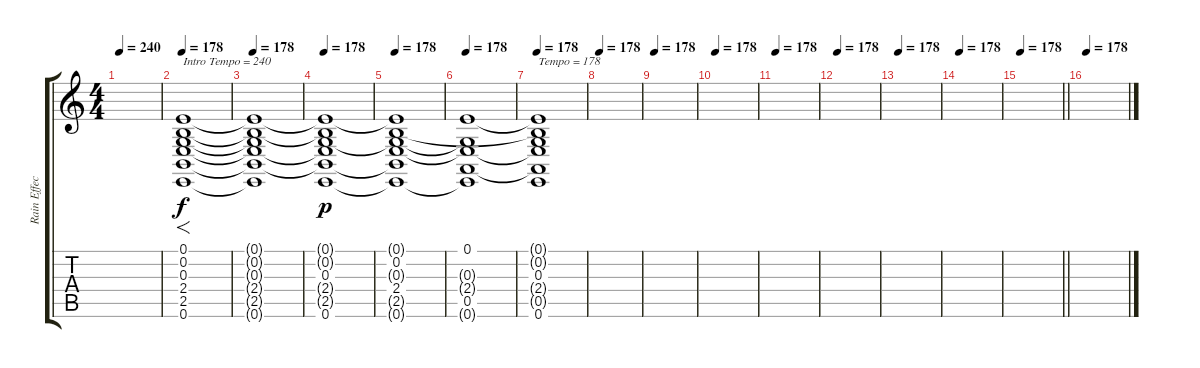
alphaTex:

\track ("Rain Effect II" "Rain Effec") {instrument seashore}
\staff {score tabs}
\tuning (E4 B3 G3 D3 A2 E2) {hide}
\ts (4 4)
\tempo 240
\clef g2
\ks c
|
\tempo 178
(0.1 0.2 0.3 2.4 2.5 0.6).1{f txt "Intro Tempo = 240"} |
\tempo 178
(0.1{t} 0.2{t} 0.3{t} 2.4{t} 2.5{t} 0.6{t}).1{dy f} |
\tempo 178
(0.1{t} 0.2{t} 0.3 2.4{t} 2.5{t} 0.6).1{dy p} |
\tempo 178
(0.1{t} 0.2 0.3{t} 2.4 2.5{t} 0.6{t}).1 |
\tempo 178
(0.1 0.3{t} 2.4{t} 0.5 0.6{t}).1 |
\tempo 178
(0.1{t} 0.2{t} 0.3 2.4{t} 0.5{t} 0.6).1{txt "Tempo = 178"} |
\tempo 178
|
\tempo 178
|
\tempo 178
|
\tempo 178
|
\tempo 178
|
\tempo 178
|
\tempo 178
|
\tempo 178
\barLineRight lightlight
|
\tempo 178
